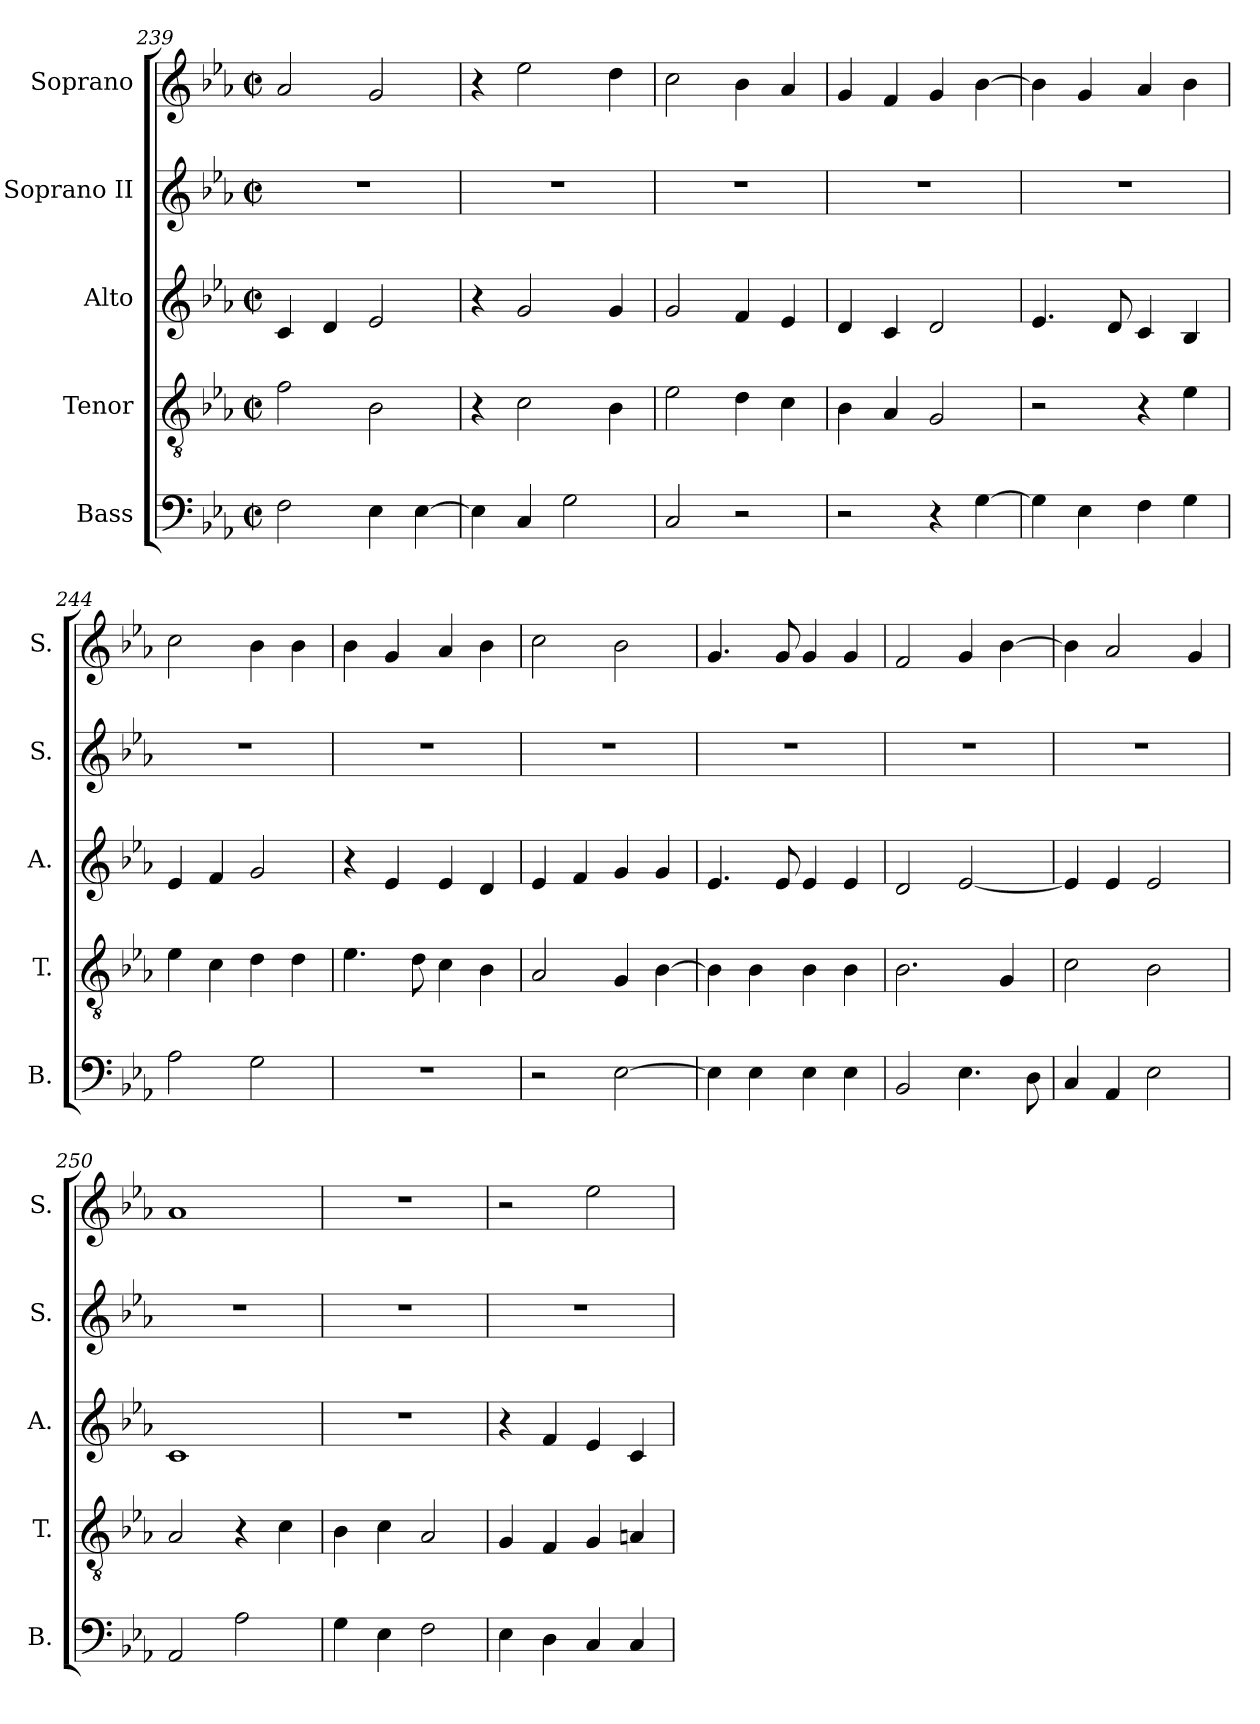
**kern	**kern	**kern	**kern	**kern
*part5	*part4	*part3	*part2	*part1
*staff5	*staff4	*staff3	*staff2	*staff1
*I"Bass	*I"Tenor	*I"Alto	*I"Soprano II	*I"Soprano
*I'B.	*I'T.	*I'A.	*I'S.	*I'S.
*clefF4	*clefGv2	*clefG2	*clefG2	*clefG2
*k[b-e-a-]	*k[b-e-a-]	*k[b-e-a-]	*k[b-e-a-]	*k[b-e-a-]
*E-:	*E-:	*E-:	*E-:	*E-:
*M2/2	*M2/2	*M2/2	*M2/2	*M2/2
*met(c|)	*met(c|)	*met(c|)	*met(c|)	*met(c|)
=239	=239	=239	=239	=239
2F\	2f\	4c/	1r	2a-/
.	.	4d/	.	.
4E-\	2B-\	2e-/	.	2g/
[>4E-\	.	.	.	.
=240	=240	=240	=240	=240
4E-\]	4r	4r	1r	4r
4C/	2c\	2g/	.	2ee-\
2G\	.	.	.	.
.	4B-\	4g/	.	4dd\
!!LO:PB:g=z
=241	=241	=241	=241	=241
2C/	2e-\	2g/	1r	2cc\
2r	4d\	4f/	.	4b-\
.	4c\	4e-/	.	4a-/
=242	=242	=242	=242	=242
2r	4B-\	4d/	1r	4g/
.	4A-/	4c/	.	4f/
4r	2G/	2d/	.	4g/
[>4G\	.	.	.	[>4b-\
=243	=243	=243	=243	=243
4G\]	2r	4.e-/	1r	4b-\]
4E-\	.	.	.	4g/
.	.	8d/	.	.
4F\	4r	4c/	.	4a-/
4G\	4e-\	4B-/	.	4b-\
=244	=244	=244	=244	=244
2A-\	4e-\	4e-/	1r	2cc\
.	4c\	4f/	.	.
2G\	4d\	2g/	.	4b-\
.	4d\	.	.	4b-\
=245	=245	=245	=245	=245
1r	4.e-\	4r	1r	4b-\
.	.	4e-/	.	4g/
.	8d\	.	.	.
.	4c\	4e-/	.	4a-/
.	4B-\	4d/	.	4b-\
!!LO:LB:g=z
=246	=246	=246	=246	=246
2r	2A-/	4e-/	1r	2cc\
.	.	4f/	.	.
[>2E-\	4G/	4g/	.	2b-\
.	[>4B-\	4g/	.	.
=247	=247	=247	=247	=247
4E-\]	4B-\]	4.e-/	1r	4.g/
4E-\	4B-\	.	.	.
.	.	8e-/	.	8g/
4E-\	4B-\	4e-/	.	4g/
4E-\	4B-\	4e-/	.	4g/
=248	=248	=248	=248	=248
2BB-/	2.B-\	2d/	1r	2f/
4.E-\	.	[<2e-/	.	4g/
.	4G/	.	.	[>4b-\
8D\	.	.	.	.
=249	=249	=249	=249	=249
4C/	2c\	4e-/]	1r	4b-\]
4AA-/	.	4e-/	.	2a-/
2E-\	2B-\	2e-/	.	.
.	.	.	.	4g/
=250	=250	=250	=250	=250
2AA-/	2A-/	1c	1r	1a-
2A-\	4r	.	.	.
.	4c\	.	.	.
!!LO:LB:g=z
=251	=251	=251	=251	=251
4G\	4B-\	1r	1r	1r
4E-\	4c\	.	.	.
2F\	2A-/	.	.	.
=252	=252	=252	=252	=252
4E-\	4G/	4r	1r	2r
4D\	4F/	4f/	.	.
4C/	4G/	4e-/	.	2ee-\
4C/	4An/	4c/	.	.
=	=	=	=	=
*-	*-	*-	*-	*-
